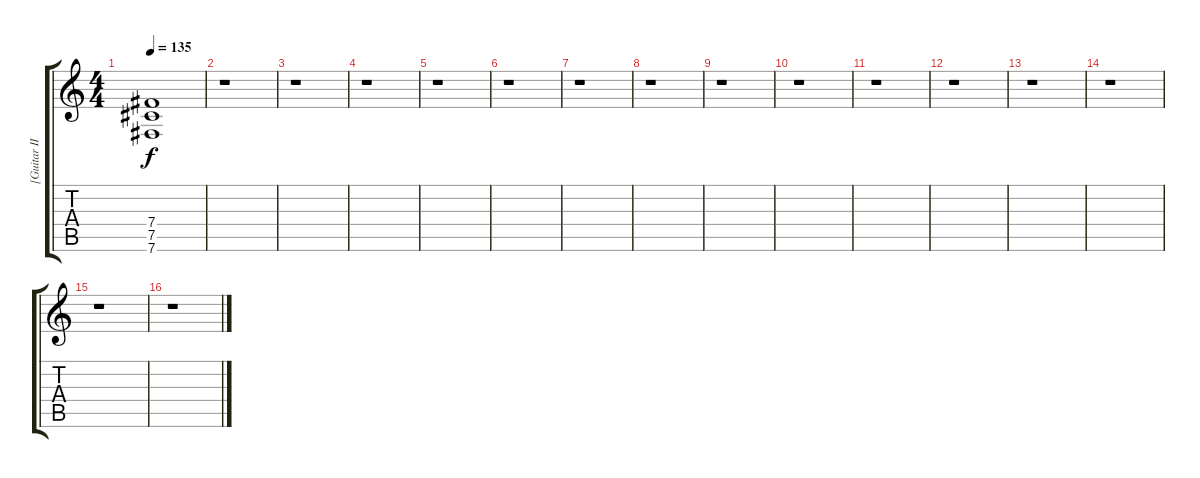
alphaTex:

\track ("[Guitar III] URUHA - Lead" "[Guitar II") {instrument distortionguitar}
\staff {score tabs}
\tuning (Db4 Ab3 E3 B2 Gb2 B1) {hide}
\ts (4 4)
\tempo 135
\clef g2
\ks c
(7.4{t} 7.5{t} 7.6{t}).1{dy f} |
r.1 |
r.1 |
r.1 |
r.1 |
r.1 |
r.1 |
r.1 |
r.1 |
r.1 |
r.1 |
r.1 |
r.1 |
r.1 |
r.1 |
r.1
